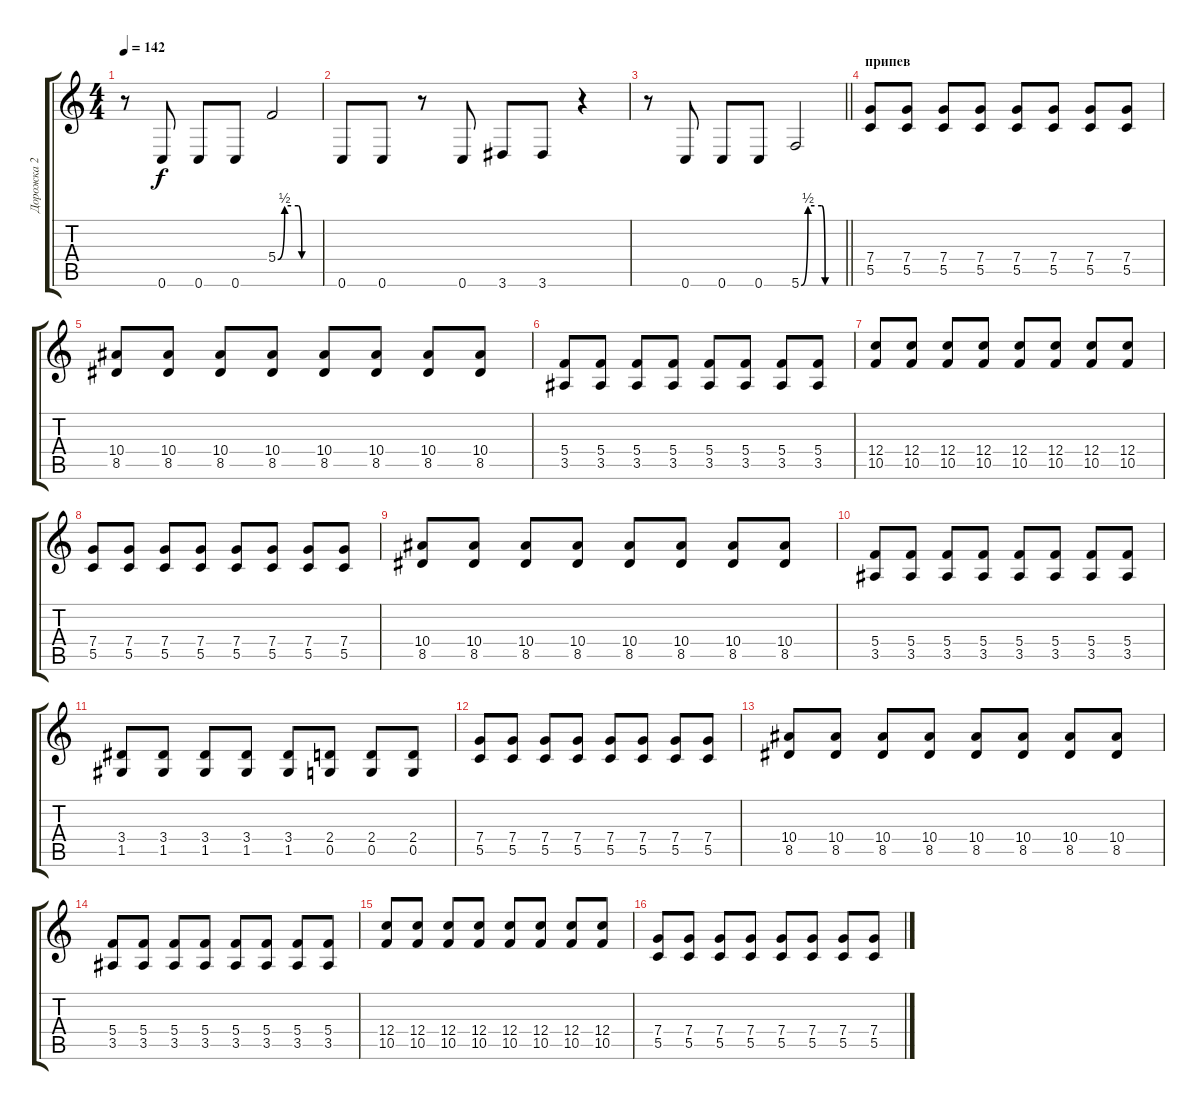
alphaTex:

\track ("Дорожка 2" "Дорожка 2") {instrument overdrivenguitar}
\staff {score tabs}
\tuning (D4 A3 F3 C3 G2 C2) {hide}
\ts (4 4)
\tempo 142
\clef g2
\ks c
r.8{dy f} 0.6.8 0.6.8 0.6.8 5.4{be (custom 0 0 10 2 30 2 35 0 60 0)}.2 |
0.6.8 0.6.8 r.8 0.6.8 3.6.8 3.6.8 r.4 |
\barLineRight lightlight
r.8 0.6.8 0.6.8 0.6.8 5.6{be (custom 0 0 10 2 30 2 35 0 60 0)}.2 |
\section ("" "припев")
(7.4 5.5).8 (7.4 5.5).8 (7.4 5.5).8 (7.4 5.5).8 (7.4 5.5).8 (7.4 5.5).8 (7.4 5.5).8 (7.4 5.5).8 |
(10.4 8.5).8 (10.4 8.5).8 (10.4 8.5).8 (10.4 8.5).8 (10.4 8.5).8 (10.4 8.5).8 (10.4 8.5).8 (10.4 8.5).8 |
(5.4 3.5).8 (5.4 3.5).8 (5.4 3.5).8 (5.4 3.5).8 (5.4 3.5).8 (5.4 3.5).8 (5.4 3.5).8 (5.4 3.5).8 |
(12.4 10.5).8 (12.4 10.5).8 (12.4 10.5).8 (12.4 10.5).8 (12.4 10.5).8 (12.4 10.5).8 (12.4 10.5).8 (12.4 10.5).8 |
(7.4 5.5).8 (7.4 5.5).8 (7.4 5.5).8 (7.4 5.5).8 (7.4 5.5).8 (7.4 5.5).8 (7.4 5.5).8 (7.4 5.5).8 |
(10.4 8.5).8 (10.4 8.5).8 (10.4 8.5).8 (10.4 8.5).8 (10.4 8.5).8 (10.4 8.5).8 (10.4 8.5).8 (10.4 8.5).8 |
(5.4 3.5).8 (5.4 3.5).8 (5.4 3.5).8 (5.4 3.5).8 (5.4 3.5).8 (5.4 3.5).8 (5.4 3.5).8 (5.4 3.5).8 |
(3.4 1.5).8 (3.4 1.5).8 (3.4 1.5).8 (3.4 1.5).8 (3.4 1.5).8 (2.4 0.5).8 (2.4 0.5).8 (2.4 0.5).8 |
(7.4 5.5).8 (7.4 5.5).8 (7.4 5.5).8 (7.4 5.5).8 (7.4 5.5).8 (7.4 5.5).8 (7.4 5.5).8 (7.4 5.5).8 |
(10.4 8.5).8 (10.4 8.5).8 (10.4 8.5).8 (10.4 8.5).8 (10.4 8.5).8 (10.4 8.5).8 (10.4 8.5).8 (10.4 8.5).8 |
(5.4 3.5).8 (5.4 3.5).8 (5.4 3.5).8 (5.4 3.5).8 (5.4 3.5).8 (5.4 3.5).8 (5.4 3.5).8 (5.4 3.5).8 |
(12.4 10.5).8 (12.4 10.5).8 (12.4 10.5).8 (12.4 10.5).8 (12.4 10.5).8 (12.4 10.5).8 (12.4 10.5).8 (12.4 10.5).8 |
(7.4 5.5).8 (7.4 5.5).8 (7.4 5.5).8 (7.4 5.5).8 (7.4 5.5).8 (7.4 5.5).8 (7.4 5.5).8 (7.4 5.5).8
